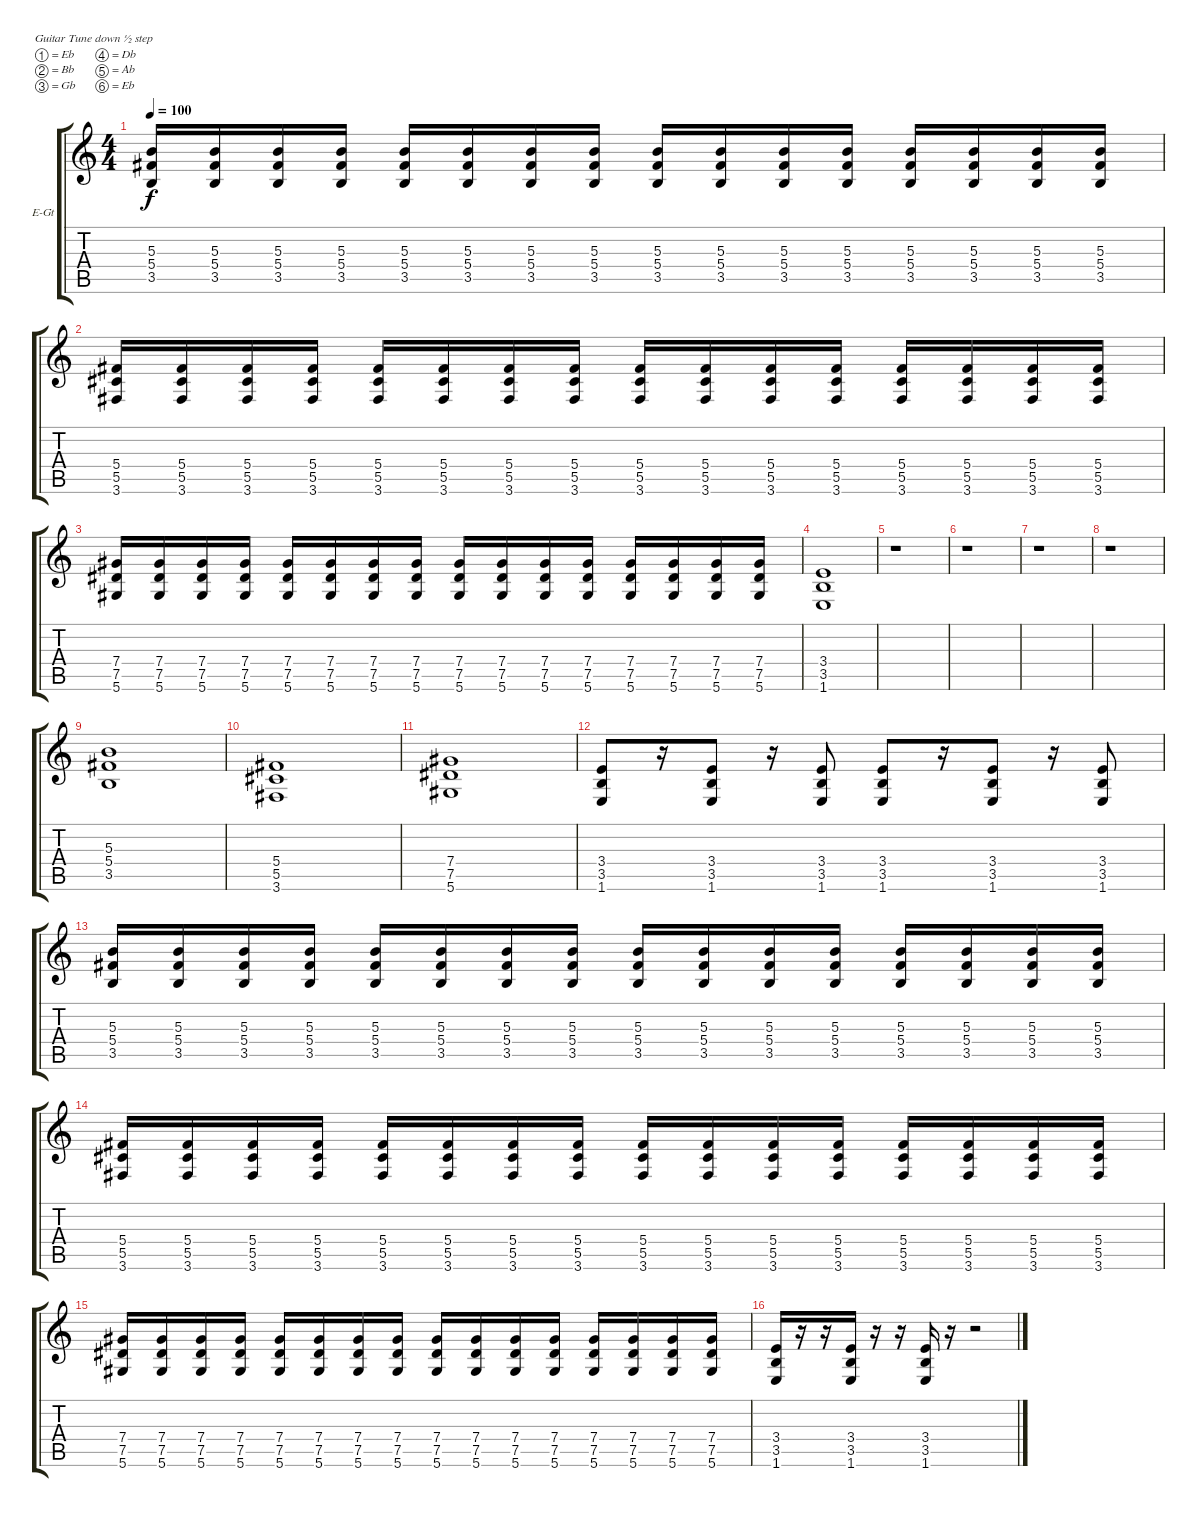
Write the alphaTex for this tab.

\bracketExtendMode groupsimilarinstruments
\firstSystemTrackNameOrientation horizontal
\otherSystemsTrackNameOrientation horizontal
\track ("Electric Guitar" "E-Gt") {instrument distortionguitar}
\staff {score tabs}
\tuning (Eb4 Bb3 Gb3 Db3 Ab2 Eb2)
\ts (4 4)
\tempo 100
\clef g2
\ks c
(5.3 5.4 3.5).16{dy f} (5.3 5.4 3.5).16 (5.3 5.4 3.5).16 (5.3 5.4 3.5).16 (5.3 5.4 3.5).16 (5.3 5.4 3.5).16 (5.3 5.4 3.5).16 (5.3 5.4 3.5).16 (5.3 5.4 3.5).16 (5.3 5.4 3.5).16 (5.3 5.4 3.5).16 (5.3 5.4 3.5).16 (5.3 5.4 3.5).16 (5.3 5.4 3.5).16 (5.3 5.4 3.5).16 (5.3 5.4 3.5).16 |
(5.4 5.5 3.6).16 (5.4 5.5 3.6).16 (5.4 5.5 3.6).16 (5.4 5.5 3.6).16 (5.4 5.5 3.6).16 (5.4 5.5 3.6).16 (5.4 5.5 3.6).16 (5.4 5.5 3.6).16 (5.4 5.5 3.6).16 (5.4 5.5 3.6).16 (5.4 5.5 3.6).16 (5.4 5.5 3.6).16 (5.4 5.5 3.6).16 (5.4 5.5 3.6).16 (5.4 5.5 3.6).16 (5.4 5.5 3.6).16 |
(7.4 7.5 5.6).16 (7.4 7.5 5.6).16 (7.4 7.5 5.6).16 (7.4 7.5 5.6).16 (7.4 7.5 5.6).16 (7.4 7.5 5.6).16 (7.4 7.5 5.6).16 (7.4 7.5 5.6).16 (7.4 7.5 5.6).16 (7.4 7.5 5.6).16 (7.4 7.5 5.6).16 (7.4 7.5 5.6).16 (7.4 7.5 5.6).16 (7.4 7.5 5.6).16 (7.4 7.5 5.6).16 (7.4 7.5 5.6).16 |
(3.4 3.5 1.6).1 |
r.1 |
r.1 |
r.1 |
r.1 |
(5.3 5.4 3.5).1 |
(5.4 5.5 3.6).1 |
(7.4 7.5 5.6).1 |
(3.4 3.5 1.6).8 r.16 (3.4 3.5 1.6).8 r.16 (3.4 3.5 1.6).8 (3.4 3.5 1.6).8 r.16 (3.4 3.5 1.6).8 r.16 (3.4 3.5 1.6).8 |
(5.3 5.4 3.5).16 (5.3 5.4 3.5).16 (5.3 5.4 3.5).16 (5.3 5.4 3.5).16 (5.3 5.4 3.5).16 (5.3 5.4 3.5).16 (5.3 5.4 3.5).16 (5.3 5.4 3.5).16 (5.3 5.4 3.5).16 (5.3 5.4 3.5).16 (5.3 5.4 3.5).16 (5.3 5.4 3.5).16 (5.3 5.4 3.5).16 (5.3 5.4 3.5).16 (5.3 5.4 3.5).16 (5.3 5.4 3.5).16 |
(5.4 5.5 3.6).16 (5.4 5.5 3.6).16 (5.4 5.5 3.6).16 (5.4 5.5 3.6).16 (5.4 5.5 3.6).16 (5.4 5.5 3.6).16 (5.4 5.5 3.6).16 (5.4 5.5 3.6).16 (5.4 5.5 3.6).16 (5.4 5.5 3.6).16 (5.4 5.5 3.6).16 (5.4 5.5 3.6).16 (5.4 5.5 3.6).16 (5.4 5.5 3.6).16 (5.4 5.5 3.6).16 (5.4 5.5 3.6).16 |
(7.4 7.5 5.6).16 (7.4 7.5 5.6).16 (7.4 7.5 5.6).16 (7.4 7.5 5.6).16 (7.4 7.5 5.6).16 (7.4 7.5 5.6).16 (7.4 7.5 5.6).16 (7.4 7.5 5.6).16 (7.4 7.5 5.6).16 (7.4 7.5 5.6).16 (7.4 7.5 5.6).16 (7.4 7.5 5.6).16 (7.4 7.5 5.6).16 (7.4 7.5 5.6).16 (7.4 7.5 5.6).16 (7.4 7.5 5.6).16 |
(3.4 3.5 1.6).16 r.16 r.16 (3.4 3.5 1.6).16 r.16 r.16 (3.4 3.5 1.6).16 r.16 r.2
